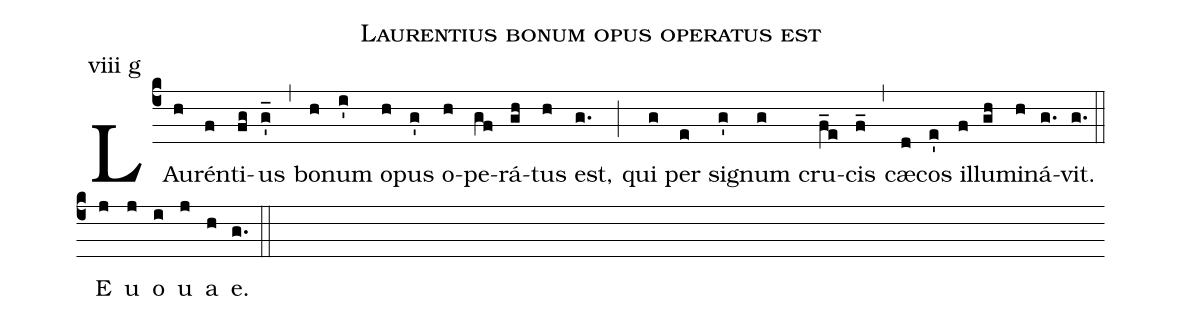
name:Laurentius bonum opus operatus est;
mode: viii g;
%%
(c4) LAu(h)rén(f)ti(fg)us(g_') (,) bo(h)num(i') o(h)pus(g') o(h)pe(gf)rá(gh)tus(h) est,(g.) (;) qui(g) per(e) si(g')gnum(g) cru(f_e)cis(f_) (,) cæ(d)cos(e') il(f)lu(gh)mi(h)ná(g.)vit.(g.) (::) <eu> E(j) u(j) o(i) u(j) a(h) e.(g.) </eu> (::)
